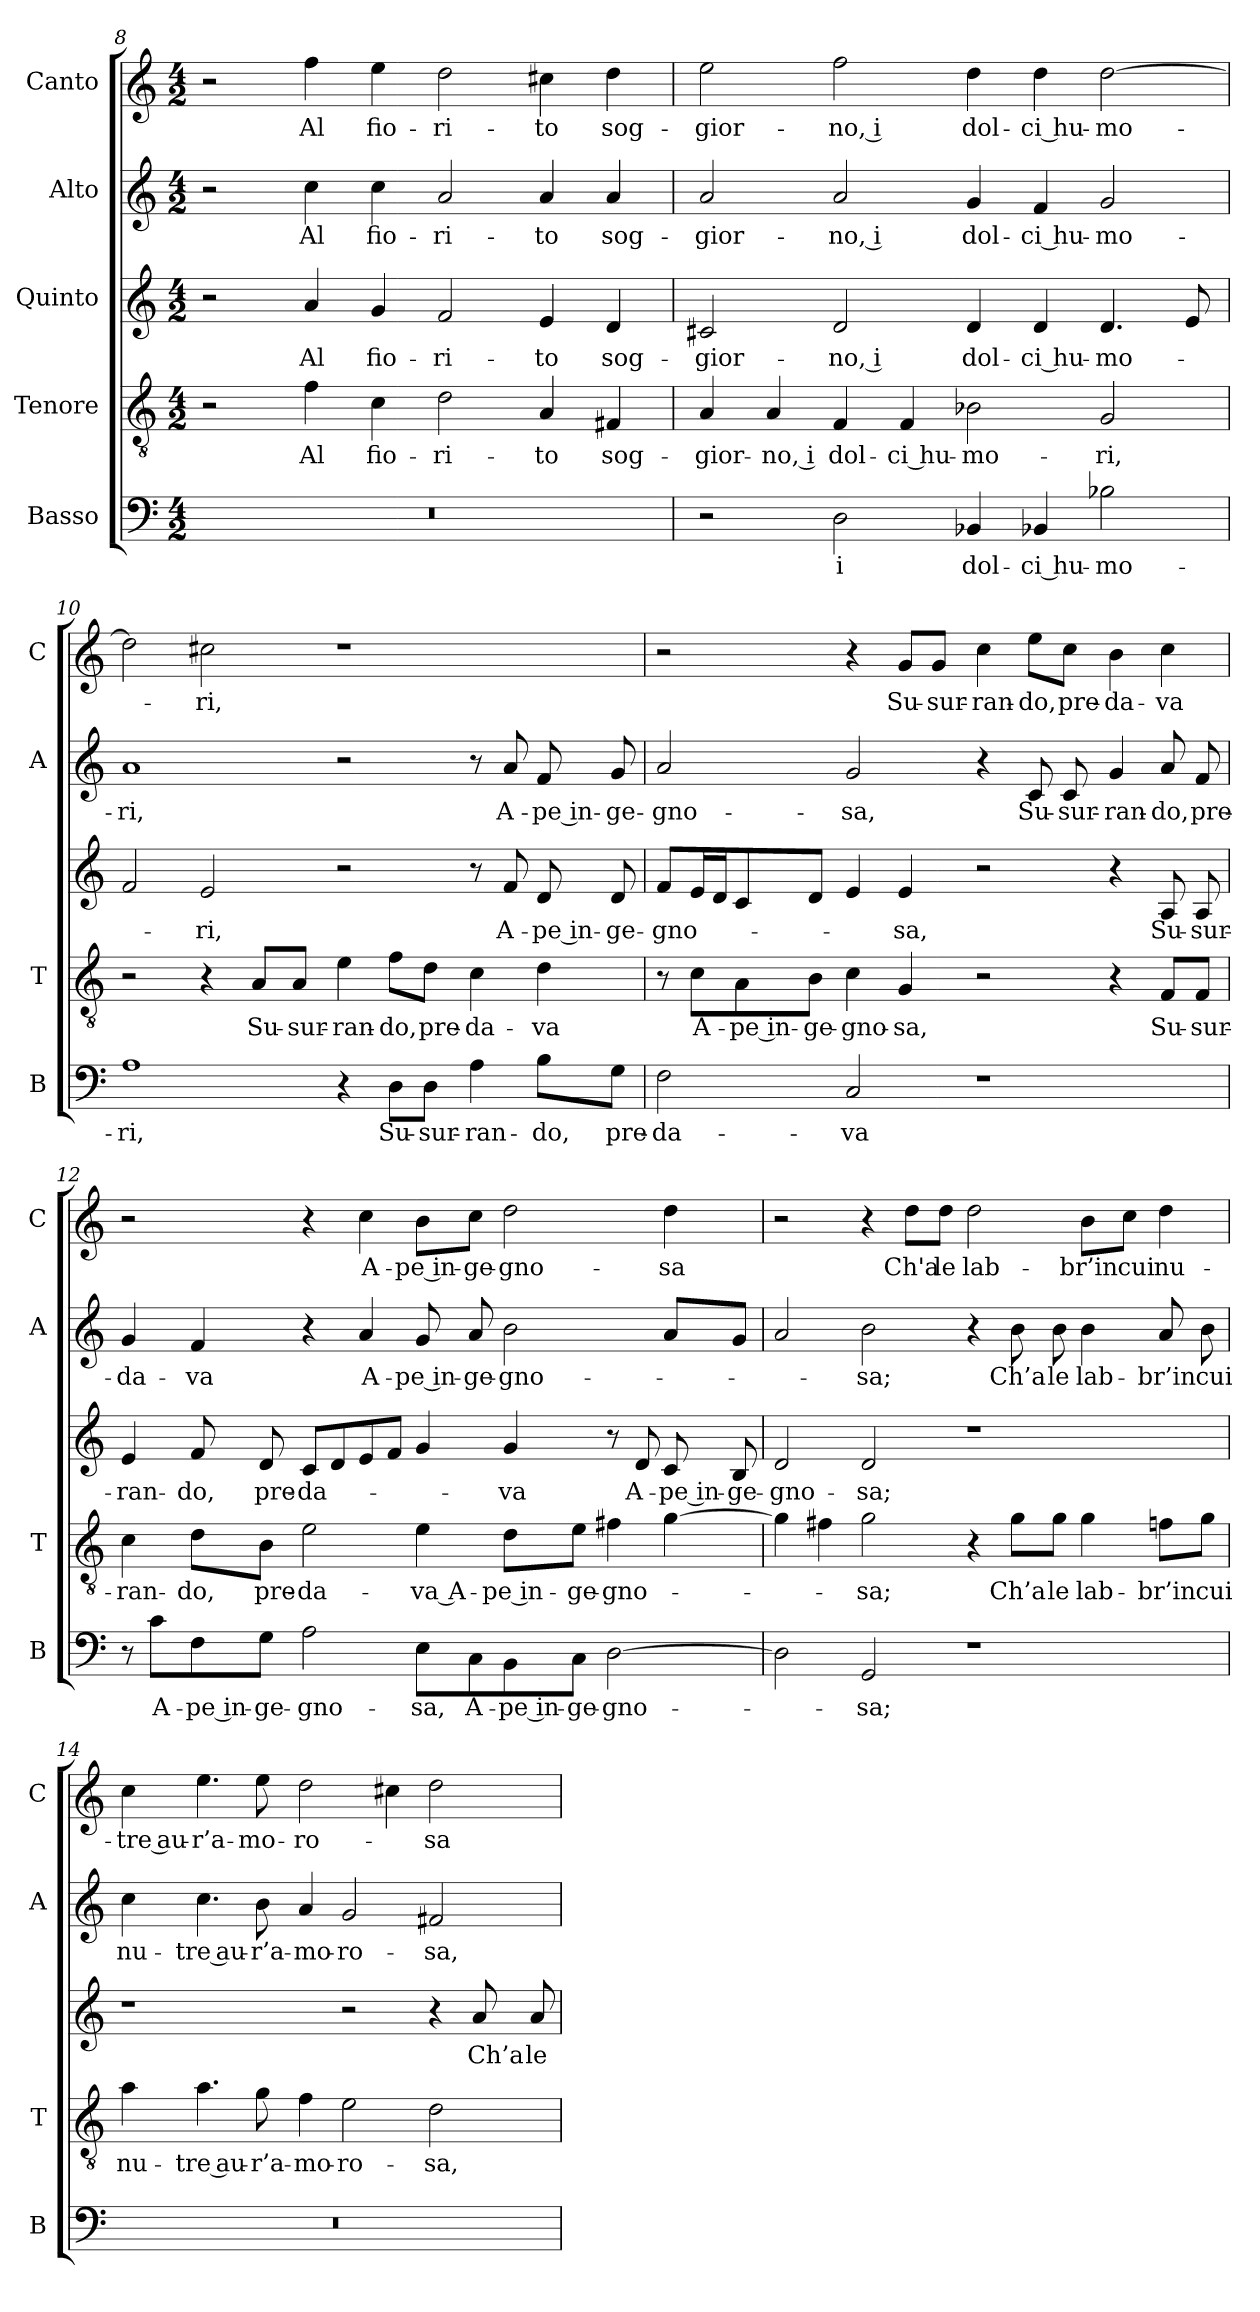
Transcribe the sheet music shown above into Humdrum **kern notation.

**kern	**text	**kern	**text	**kern	**text	**kern	**text	**kern	**text
*part5	*part5	*part4	*part4	*part3	*part3	*part2	*part2	*part1	*part1
*staff5	*staff5	*staff4	*staff4	*staff3	*staff3	*staff2	*staff2	*staff1	*staff1
*I"Basso	*	*I"Tenore	*	*I"Quinto	*	*I"Alto	*	*I"Canto	*
*I'B	*	*I'T	*	*	*	*I'A	*	*I'C	*
*clefF4	*	*clefGv2	*	*clefG2	*	*clefG2	*	*clefG2	*
*k[]	*	*k[]	*	*k[]	*	*k[]	*	*k[]	*
*M4/2	*	*M4/2	*	*M4/2	*	*M4/2	*	*M4/2	*
=8	=8	=8	=8	=8	=8	=8	=8	=8	=8
0r	.	2r	.	2r	.	2r	.	2r	.
.	.	4f	Al	4a	Al	4cc	Al	4ff	Al
.	.	4c	fio-	4g	fio-	4cc	fio-	4ee	fio-
.	.	2d	-ri-	2f	-ri-	2a	-ri-	2dd	-ri-
.	.	4A	-to	4e	-to	4a	-to	4cc#X	-to
.	.	4F#X	sog-	4d	sog-	4a	sog-	4dd	sog-
=9	=9	=9	=9	=9	=9	=9	=9	=9	=9
2r	.	4A	-gior-	2c#X	-gior-	2a	-gior-	2ee	-gior-
.	.	4A	-no, i	.	.	.	.	.	.
2D	i	4F	dol-	2d	-no, i	2a	-no, i	2ff	-no, i
.	.	4F	-ci hu-	.	.	.	.	.	.
4BB-X	dol-	2B-X	-mo-	4d	dol-	4g	dol-	4dd	dol-
4BB-X	-ci hu-	.	.	4d	-ci hu-	4f	-ci hu-	4dd	-ci hu-
2B-X	-mo-	2G	-ri,	4.d	-mo-	2g	-mo-	[2dd	-mo-
.	.	.	.	8e	.	.	.	.	.
=10	=10	=10	=10	=10	=10	=10	=10	=10	=10
1A	-ri,	2r	.	2f	.	1a	-ri,	2dd]	.
.	.	4r	.	2e	-ri,	.	.	2cc#X	-ri,
.	.	8A/L	Su-	.	.	.	.	.	.
.	.	8A/J	-sur-	.	.	.	.	.	.
4r	.	4e	-ran-	2r	.	2r	.	1r	.
8D\L	Su-	8f\L	-do,	.	.	.	.	.	.
8D\J	-sur-	8d\J	pre-	.	.	.	.	.	.
4A	-ran-	4c	-da-	8r	.	8r	.	.	.
.	.	.	.	8f	A-	8a	A-	.	.
8B\L	-do,	4d	-va	8d	-pe in-	8f	-pe in-	.	.
8G\J	pre-	.	.	8d	-ge-	8g	-ge-	.	.
=11	=11	=11	=11	=11	=11	=11	=11	=11	=11
2F	-da-	8r	.	8fL	-gno-	2a	-gno-	2r	.
.	.	8c\L	A-	16eL	.	.	.	.	.
.	.	.	.	16dJ	.	.	.	.	.
.	.	8A\	-pe in-	8c	.	.	.	.	.
.	.	8B\J	-ge-	8dJ	.	.	.	.	.
2C	-va	4c	-gno-	4e	.	2g	-sa,	4r	.
.	.	4G	-sa,	4e	-sa,	.	.	8g/L	Su-
.	.	.	.	.	.	.	.	8g/J	-sur-
1r	.	2r	.	2r	.	4r	.	4cc	-ran-
.	.	.	.	.	.	8c	Su-	8ee\L	-do,
.	.	.	.	.	.	8c	-sur-	8cc\J	pre-
.	.	4r	.	4r	.	4g	-ran-	4b	-da-
.	.	8F/L	Su-	8A	Su-	8a	-do,	4cc	-va
.	.	8F/J	-sur-	8A	-sur-	8f	pre-	.	.
=12	=12	=12	=12	=12	=12	=12	=12	=12	=12
8r	.	4c	-ran-	4e	-ran-	4g	-da-	2r	.
8c\L	A-	.	.	.	.	.	.	.	.
8F\	-pe in-	8d\L	-do,	8f	-do,	4f	-va	.	.
8G\J	-ge-	8B\J	pre-	8d	pre-	.	.	.	.
2A	-gno-	2e	-da-	8cL	-da-	4r	.	4r	.
.	.	.	.	8d	.	.	.	.	.
.	.	.	.	8e	.	4a	A-	4cc	A-
.	.	.	.	8fJ	.	.	.	.	.
8E\L	-sa,	4e	-va A-	4g	.	8g	-pe in-	8b\L	-pe in-
8C\	A-	.	.	.	.	8a	-ge-	8cc\J	-ge-
8BB\	-pe in-	8d\L	-pe in-	4g	-va	2b	-gno-	2dd	-gno-
8C\J	-ge-	8e\J	-ge-	.	.	.	.	.	.
[2D	-gno-	4f#X	-gno-	8r	.	.	.	.	.
.	.	.	.	8d	A-	.	.	.	.
.	.	[4g	.	8c	-pe in-	8aL	.	4dd	-sa
.	.	.	.	8B	-ge-	8gJ	.	.	.
=13	=13	=13	=13	=13	=13	=13	=13	=13	=13
2D]	.	4g]	.	2d	-gno-	2a	.	2r	.
.	.	4f#X	.	.	.	.	.	.	.
2GG	-sa;	2g	-sa;	2d	-sa;	2b	-sa;	4r	.
.	.	.	.	.	.	.	.	8dd\L	Ch'a
.	.	.	.	.	.	.	.	8dd\J	le
1r	.	4r	.	1r	.	4r	.	2dd	lab-
.	.	8g\L	Ch’a	.	.	8b	Ch’a	.	.
.	.	8g\J	le	.	.	8b	le	.	.
.	.	4g	lab-	.	.	4b	lab-	8b\L	-br’in
.	.	.	.	.	.	.	.	8cc\J	cui
.	.	8fn\L	-br’in	.	.	8a	-br’in	4dd	nu-
.	.	8g\J	cui	.	.	8b	cui	.	.
=14	=14	=14	=14	=14	=14	=14	=14	=14	=14
0r	.	4a	nu-	1r	.	4cc	nu-	4cc	-tre au-
.	.	4.a	-tre au-	.	.	4.cc	-tre au-	4.ee	-r’a-
.	.	8g	-r’a-	.	.	8b	-r’a-	8ee	-mo-
.	.	4f	-mo-	.	.	4a	-mo-	2dd	-ro-
.	.	2e	-ro-	2r	.	2g	-ro-	.	.
.	.	.	.	.	.	.	.	4cc#X	.
.	.	2d	-sa,	4r	.	2f#X	-sa,	2dd	-sa
.	.	.	.	8a	Ch’a	.	.	.	.
.	.	.	.	8a	le	.	.	.	.
=	=	=	=	=	=	=	=	=	=
*-	*-	*-	*-	*-	*-	*-	*-	*-	*-
